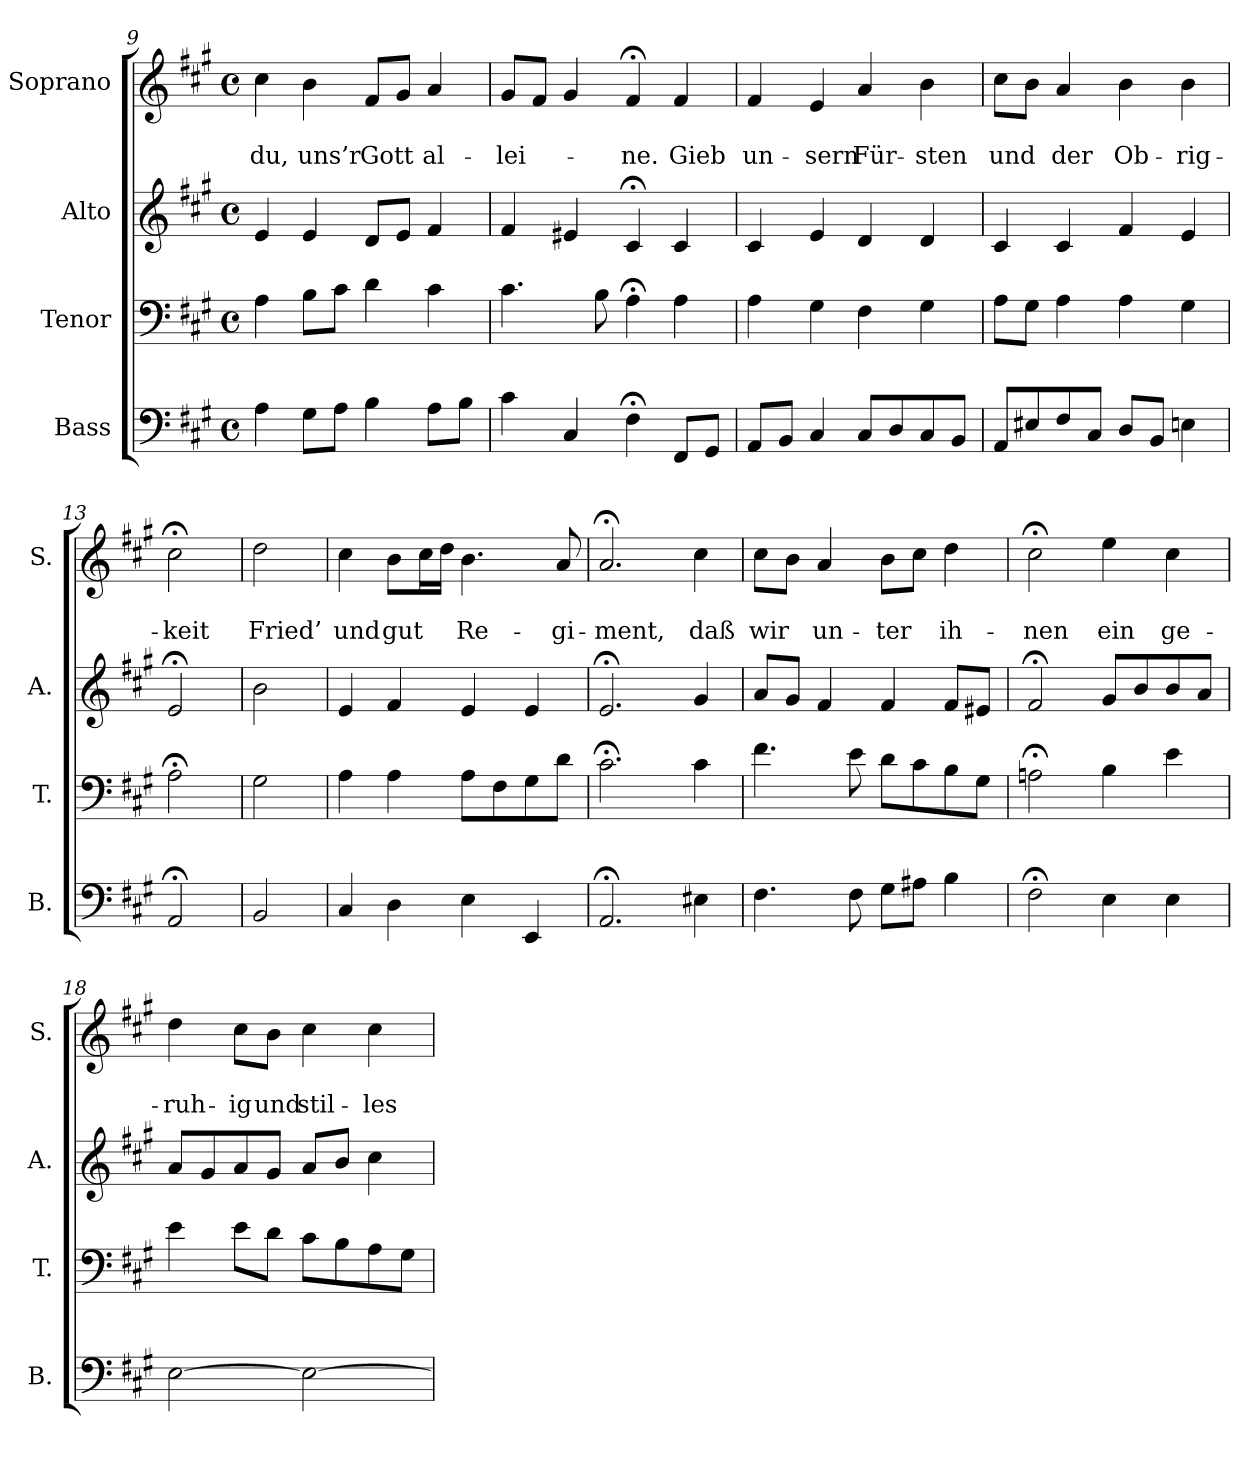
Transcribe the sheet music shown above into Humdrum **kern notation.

**kern	**kern	**kern	**kern	**text	**text
*part4	*part3	*part2	*part1	*part1	*part1
*staff4	*staff3	*staff2	*staff1	*staff1	*staff1
*I"Bass	*I"Tenor	*I"Alto	*I"Soprano	*	*
*I'B.	*I'T.	*I'A.	*I'S.	*	*
*clefF4	*clefF4	*clefG2	*clefG2	*	*
*k[f#c#g#]	*k[f#c#g#]	*k[f#c#g#]	*k[f#c#g#]	*	*
*f#:	*f#:	*f#:	*f#:	*	*
*M4/4	*M4/4	*M4/4	*M4/4	*	*
*met(c)	*met(c)	*met(c)	*met(c)	*	*
=9	=9	=9	=9	=9	=9
4A\	4A\	4e/	4cc#\	.	du,
8G#\L	8B\L	4e/	4b\	.	uns’r
8A\J	8c#\J	.	.	.	.
4B\	4d\	8d/L	8f#/L	.	Gott
.	.	8e/J	8g#/J	.	.
8A\L	4c#\	4f#/	4a/	.	al-
8B\J	.	.	.	.	.
=10	=10	=10	=10	=10	=10
4c#\	4.c#\	4f#/	8g#/L	.	-lei-
.	.	.	8f#/J	.	.
4C#/	.	4e#X/	4g#/	.	.
.	8B\	.	.	.	.
4F#;<\	4A;<\	4c#;</	4f#;</	.	-ne.
8FF#/L	4A\	4c#/	4f#/	.	Gieb
8GG#/J	.	.	.	.	.
=11	=11	=11	=11	=11	=11
8AA/L	4A\	4c#/	4f#/	.	un-
8BB/J	.	.	.	.	.
4C#/	4G#\	4e/	4e/	.	-sern
8C#/L	4F#\	4d/	4a/	.	Für-
8D/	.	.	.	.	.
8C#/	4G#\	4d/	4b\	.	-sten
8BB/J	.	.	.	.	.
=12	=12	=12	=12	=12	=12
8AA/L	8A\L	4c#/	8cc#\L	.	und
8E#X/	8G#\J	.	8b\J	.	.
8F#/	4A\	4c#/	4a/	.	der
8C#/J	.	.	.	.	.
8D/L	4A\	4f#/	4b\	.	Ob-
8BB/J	.	.	.	.	.
4En\	4G#\	4e/	4b\	.	-rig-
=13	=13	=13	=13	=13	=13
2AA;</	2A;<\	2e;</	2cc#;<\	.	-keit
!!LO:LB:g=z
=13a	=13a	=13a	=13a	=13a	=13a
2BB/	2G#\	2b\	2dd\	.	Fried’
=14	=14	=14	=14	=14	=14
4C#/	4A\	4e/	4cc#\	.	und
4D\	4A\	4f#/	8b\L	.	gut
.	.	.	16cc#\L	.	.
.	.	.	16dd\JJ	.	.
4E\	8A\L	4e/	4.b\	.	Re-
.	8F#\	.	.	.	.
4EE/	8G#\	4e/	.	.	.
.	8d\J	.	8a/	.	-gi-
=15	=15	=15	=15	=15	=15
2.AA;</	2.c#;<\	2.e;</	2.a;</	.	-ment,
4E#X\	4c#\	4g#/	4cc#\	.	daß
=16	=16	=16	=16	=16	=16
4.F#\	4.f#\	8a/L	8cc#\L	.	wir
.	.	8g#/J	8b\J	.	.
.	.	4f#/	4a/	.	un-
8F#\	8e\	.	.	.	.
8G#\L	8d\L	4f#/	8b\L	.	-ter
8A#X\J	8c#\	.	8cc#\J	.	.
4B\	8B\	8f#/L	4dd\	.	ih-
.	8G#\J	8e#X/J	.	.	.
=17	=17	=17	=17	=17	=17
2F#;<\	2An;<\	2f#;</	2cc#;<\	.	-nen
4E\	4B\	8g#/L	4ee\	.	ein
.	.	8b/	.	.	.
4E\	4e\	8b/	4cc#\	.	ge-
.	.	8a/J	.	.	.
=18	=18	=18	=18	=18	=18
[2E\	4e\	8a/L	4dd\	.	-ruh-
.	.	8g#/	.	.	.
.	8e\L	8a/	8cc#\L	.	-ig
.	8d\J	8g#/J	8b\J	.	und
2E\_	8c#\L	8a/L	4cc#\	.	stil-
.	8B\	8b/J	.	.	.
.	8A\	4cc#\	4cc#\	.	-les
.	8G#\J	.	.	.	.
=	=	=	=	=	=
*-	*-	*-	*-	*-	*-
